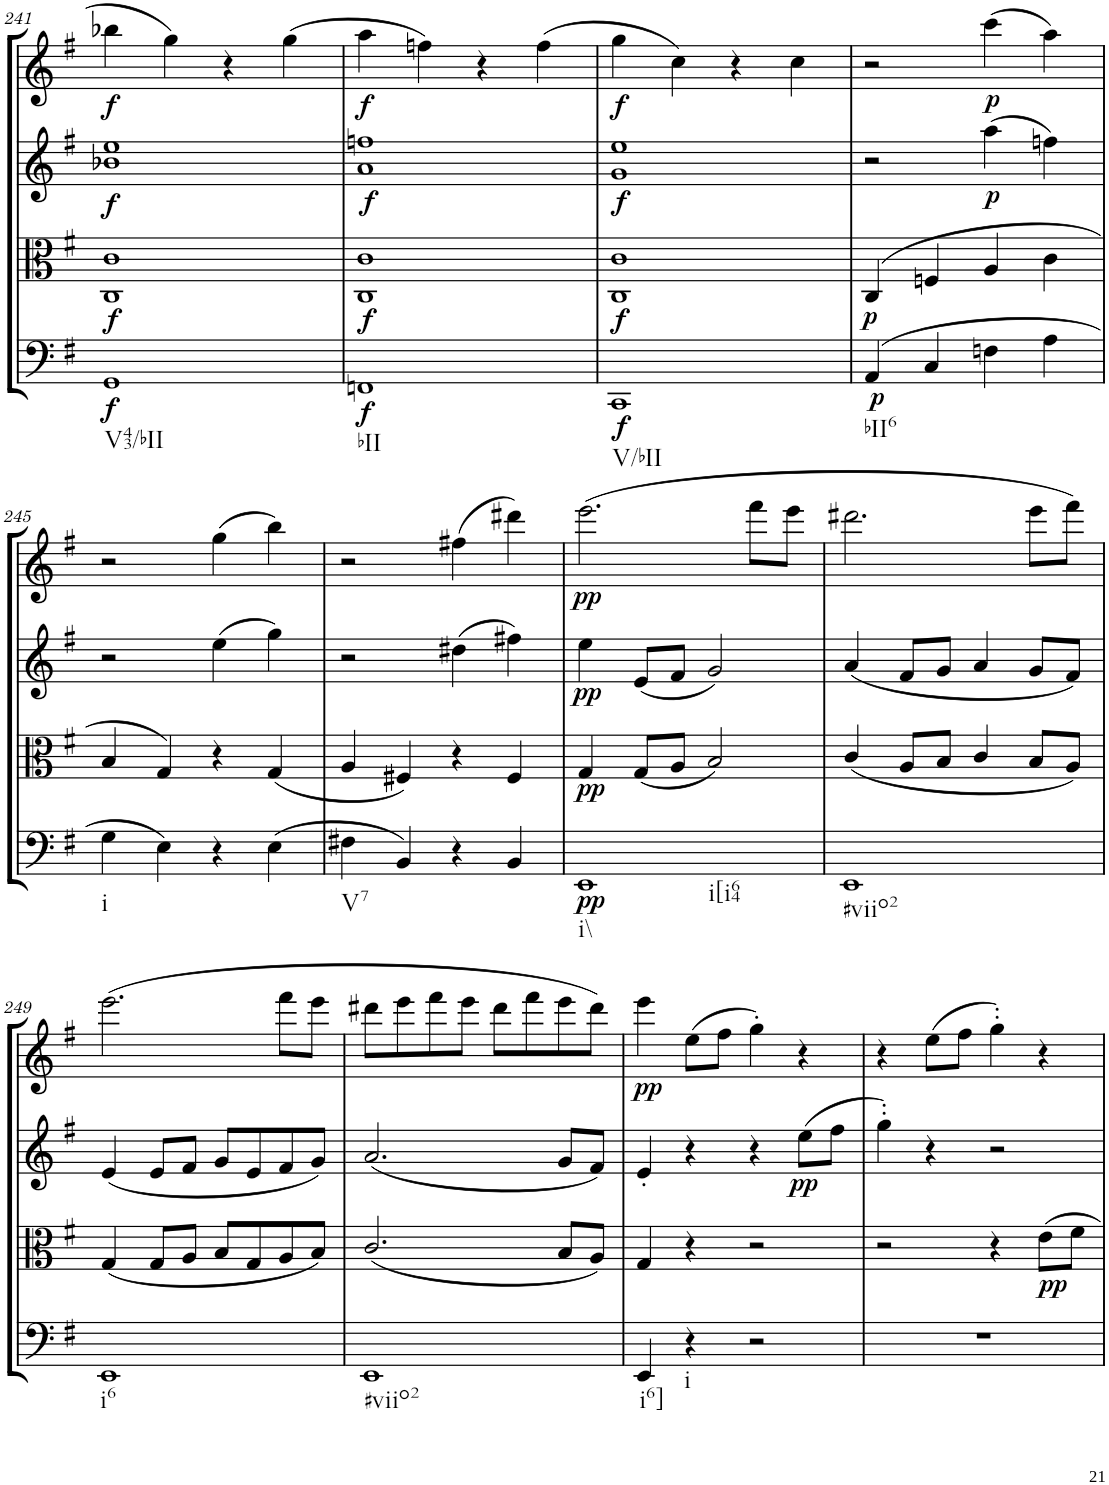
**kern	**dynam	**kern	**dynam	**kern	**dynam	**kern	**dynam
*part4	*part4	*part3	*part3	*part2	*part2	*part1	*part1
*staff4	*staff4	*staff3	*staff3	*staff2	*staff2	*staff1	*staff1
*I"Violoncello.	*	*I"Viola	*	*I"Violin II.	*	*I"Violin I.	*
*I'Vc	*	*I'Vla	*	*I'Vln	*	*I'Vln	*
!!LO:PB:g=z
*clefF4	*	*clefC3	*	*clefG2	*	*clefG2	*
*k[f#]	*	*k[f#]	*	*k[f#]	*	*k[f#]	*
*M2/2	*	*M2/2	*	*M2/2	*	*M2/2	*
*met(c|)	*	*met(c|)	*	*met(c|)	*	*met(c|)	*
=241	=241	=241	=241	=241	=241	=241	=241
!LO:TX:b:t=V43/bII	!	!	!	!	!	!	!
!	!LO:DY:b	!	!LO:DY:b	!	!LO:DY:b	!	!LO:DY:b
1GG	f	1C 1c	f	1b-X 1ee	f	4bb-X\	f
.	.	.	.	.	.	4gg\	.
.	.	.	.	.	.	4r	.
.	.	.	.	.	.	(4gg\	.
=242	=242	=242	=242	=242	=242	=242	=242
!LO:TX:b:t=bII	!	!	!	!	!	!	!
!	!LO:DY:b	!	!LO:DY:b	!	!LO:DY:b	!	!LO:DY:b
1FFn	f	1C 1c	f	1a 1ffn	f	4aa\	f
.	.	.	.	.	.	4ffn\)	.
.	.	.	.	.	.	4r	.
.	.	.	.	.	.	(4ff\	.
=243	=243	=243	=243	=243	=243	=243	=243
!LO:TX:b:t=V/bII	!	!	!	!	!	!	!
!	!LO:DY:b	!	!LO:DY:b	!	!LO:DY:b	!	!LO:DY:b
1CC	f	1C 1c	f	1g 1ee	f	4gg\	f
.	.	.	.	.	.	4cc\)	.
.	.	.	.	.	.	4r	.
.	.	.	.	.	.	4cc\	.
=244	=244	=244	=244	=244	=244	=244	=244
!LO:TX:b:t=bII6	!	!	!	!	!	!	!
!	!LO:DY:b	!	!LO:DY:b	!	!	!	!
(4AA/	p	(4C/	p	2r	.	2r	.
4C/	.	4Fn/	.	.	.	.	.
!	!	!	!	!	!LO:DY:b	!	!LO:DY:b
4Fn\	.	4A/	.	(4aa\	p	(4ccc\	p
4A\	.	4c\	.	4ffn\)	.	4aa\)	.
!!LO:LB:g=z
=245	=245	=245	=245	=245	=245	=245	=245
!LO:TX:b:t=i	!	!	!	!	!	!	!
4G\	.	4B/	.	2r	.	2r	.
4E\)	.	4G/)	.	.	.	.	.
4r	.	4r	.	(4ee\	.	(4gg\	.
(4E\	.	(4G/	.	4gg\)	.	4bb\)	.
=246	=246	=246	=246	=246	=246	=246	=246
!LO:TX:b:t=V7	!	!	!	!	!	!	!
4F#X\	.	4A/	.	2r	.	2r	.
4BB/)	.	4F#X/)	.	.	.	.	.
4r	.	4r	.	(4dd#X\	.	(4ff#X\	.
4BB/	.	4F#/	.	4ff#X\)	.	4ddd#X\)	.
=247	=247	=247	=247	=247	=247	=247	=247
!LO:TX:b:t=i\\	!	!	!	!	!	!	!
!LO:TX:b:t=i[i64	!	!	!	!	!	!	!
!	!LO:DY:b	!	!LO:DY:b	!	!LO:DY:b	!	!LO:DY:b
1EE	pp	4G/	pp	4ee\	pp	(2.eee\	pp
.	.	(8G/L	.	(8e/L	.	.	.
.	.	8A/J	.	8f#/J	.	.	.
.	.	2B/)	.	2g/)	.	.	.
.	.	.	.	.	.	8fff#\L	.
.	.	.	.	.	.	8eee\J	.
=248	=248	=248	=248	=248	=248	=248	=248
!LO:TX:b:t=#viio2	!	!	!	!	!	!	!
1EE	.	(4c/	.	(4a/	.	2.ddd#X\	.
.	.	8A/L	.	8f#/L	.	.	.
.	.	8B/J	.	8g/J	.	.	.
.	.	4c/	.	4a/	.	.	.
.	.	8B/L	.	8g/L	.	8eee\L	.
.	.	8A/J)	.	8f#/J)	.	8fff#\J)	.
!!LO:LB:g=z
=249	=249	=249	=249	=249	=249	=249	=249
!LO:TX:b:t=i6	!	!	!	!	!	!	!
1EE	.	(4G/	.	(4e/	.	(2.eee\	.
.	.	8G/L	.	8e/L	.	.	.
.	.	8A/J	.	8f#/J	.	.	.
.	.	8B/L	.	8g/L	.	.	.
.	.	8G/	.	8e/	.	.	.
.	.	8A/	.	8f#/	.	8fff#\L	.
.	.	8B/J)	.	8g/J)	.	8eee\J	.
=250	=250	=250	=250	=250	=250	=250	=250
!LO:TX:b:t=#viio2	!	!	!	!	!	!	!
1EE	.	(2.c/	.	(2.a/	.	8ddd#X\L	.
.	.	.	.	.	.	8eee\	.
.	.	.	.	.	.	8fff#\	.
.	.	.	.	.	.	8eee\J	.
.	.	.	.	.	.	8ddd#\L	.
.	.	.	.	.	.	8fff#\	.
.	.	8B/L	.	8g/L	.	8eee\	.
.	.	8A/J)	.	8f#/J)	.	8ddd#\J)	.
=251	=251	=251	=251	=251	=251	=251	=251
!LO:TX:b:t=i6]	!	!	!	!	!	!	!
!	!	!	!	!	!	!	!LO:DY:b
4EE/	.	4G/	.	4e'/	.	4eee\	pp
!LO:TX:b:t=i	!	!	!	!	!	!	!
4r	.	4r	.	4r	.	(8ee\L	.
.	.	.	.	.	.	8ff#\J	.
2r	.	2r	.	4r	.	4gg'\)	.
!	!	!	!	!	!LO:DY:b	!	!
.	.	.	.	(8ee\L	pp	4r	.
.	.	.	.	8ff#\J	.	.	.
=252	=252	=252	=252	=252	=252	=252	=252
1r	.	2r	.	4gg''\)	.	4r	.
.	.	.	.	4r	.	(8ee\L	.
.	.	.	.	.	.	8ff#\J	.
.	.	4r	.	2r	.	4gg''\)	.
!	!	!	!LO:DY:b	!	!	!	!
.	.	8e\L	pp	.	.	4r	.
.	.	8f#\J	.	.	.	.	.
=	=	=	=	=	=	=	=
*-	*-	*-	*-	*-	*-	*-	*-
